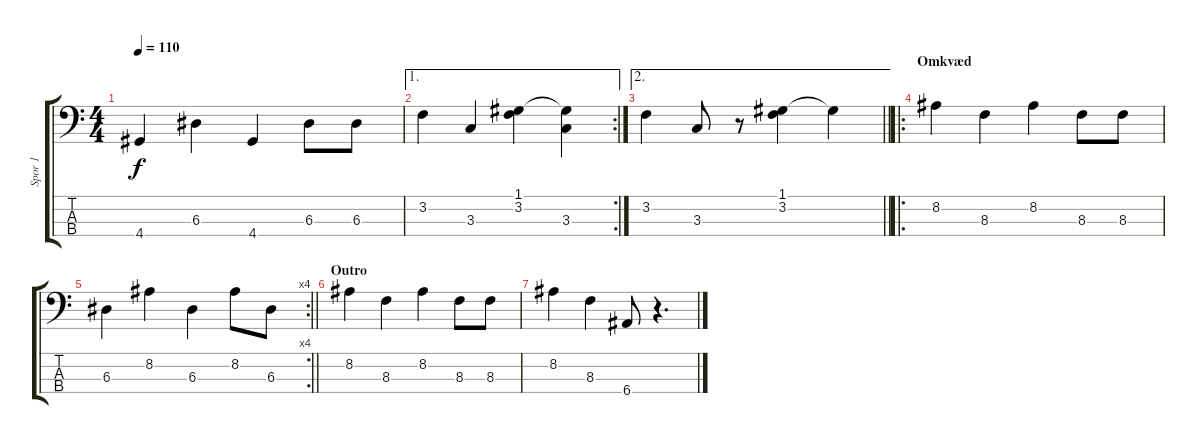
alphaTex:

\track ("Spor 1" "Spor 1") {instrument electricbassfinger}
\staff {score tabs}
\tuning (G2 D2 A1 E1) {hide}
\ts (4 4)
\tempo 110
\clef f4
\ks c
4.4.4{dy f} 6.3.4 4.4.4 6.3.8 6.3.8 |
\ae 1
\rc 2
3.2.4 3.3.4 (1.1 3.2).4 (1.1{t} 3.3).4 |
\ae 2
\barLineRight lightlight
3.2.4 3.3.8 r.8 (1.1 3.2).4 1.1{t}.4 |
\ro
\section ("" "Omkvæd")
8.2.4 8.3.4 8.2.4 8.3.8 8.3.8 |
\rc 4
\barLineRight lightlight
6.3.4 8.2.4 6.3.4 8.2.8 6.3.8 |
\section ("" "Outro")
8.2.4 8.3.4 8.2.4 8.3.8 8.3.8 |
8.2.4 8.3.4 6.4.8 r.4{d}
